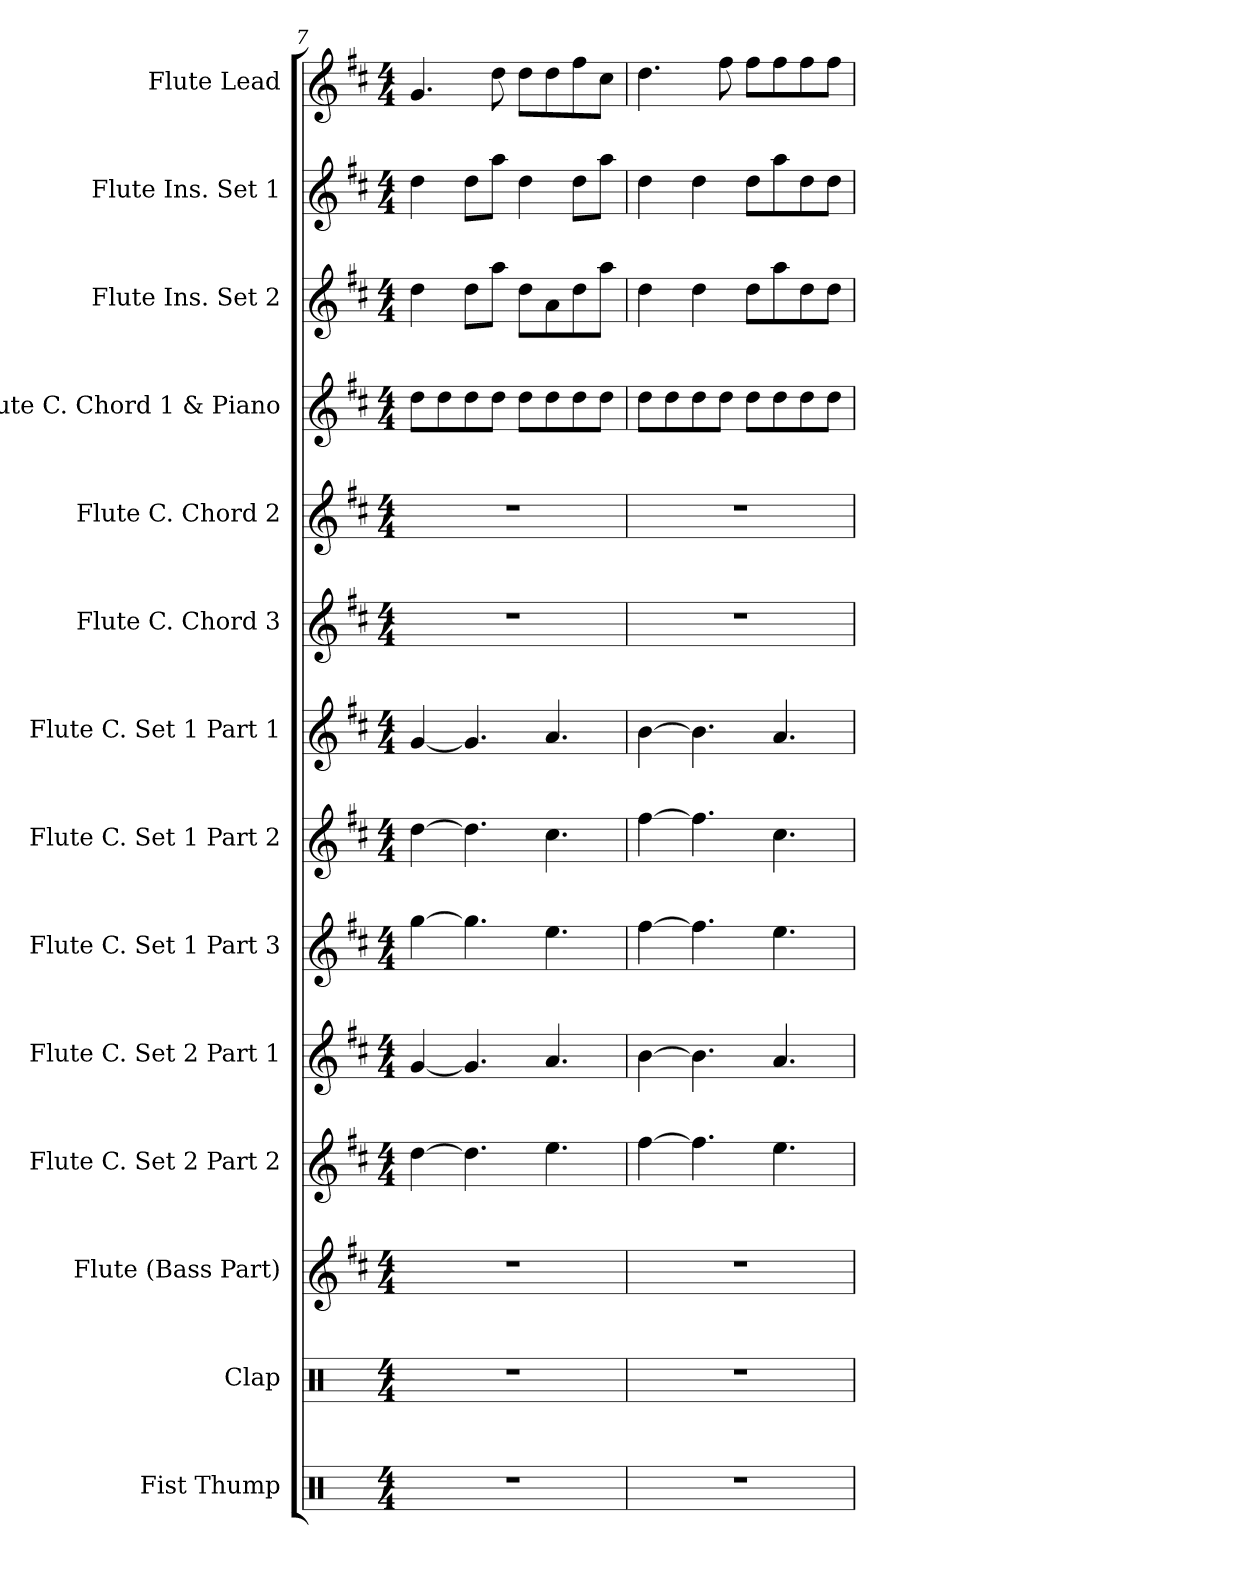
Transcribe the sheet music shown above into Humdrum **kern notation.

**kern	**kern	**kern	**kern	**kern	**kern	**kern	**kern	**kern	**kern	**kern	**kern	**kern	**kern
*part14	*part13	*part12	*part11	*part10	*part9	*part8	*part7	*part6	*part5	*part4	*part3	*part2	*part1
*staff14	*staff13	*staff12	*staff11	*staff10	*staff9	*staff8	*staff7	*staff6	*staff5	*staff4	*staff3	*staff2	*staff1
*I"Fist Thump	*I"Clap	*I"Flute (Bass Part)	*I"Flute C. Set 2 Part 2	*I"Flute C. Set 2 Part 1	*I"Flute C. Set 1 Part 3	*I"Flute C. Set 1 Part 2	*I"Flute C. Set 1 Part 1	*I"Flute C. Chord 3	*I"Flute C. Chord 2	*I"Flute C. Chord 1 &amp; Piano	*I"Flute Ins. Set 2	*I"Flute Ins. Set 1	*I"Flute Lead
*I'F.T.	*I'C.	*I'Fl. (BP)	*I'Fl. CS2 P2	*I'Fl. CS2 P1	*I'Fl. CS1 P3	*I'Fl. CS1 P2	*I'Fl. CS1 P1	*I'Fl. CC3	*I'Fl. CC2	*I'Fl. CC1 &amp; P	*I'Fl. IS2	*I'Fl. IS1	*I'Fl. Le.
*clefX	*clefX	*clefG2	*clefG2	*clefG2	*clefG2	*clefG2	*clefG2	*clefG2	*clefG2	*clefG2	*clefG2	*clefG2	*clefG2
*k[]	*k[]	*k[f#c#]	*k[f#c#]	*k[f#c#]	*k[f#c#]	*k[f#c#]	*k[f#c#]	*k[f#c#]	*k[f#c#]	*k[f#c#]	*k[f#c#]	*k[f#c#]	*k[f#c#]
*M4/4	*M4/4	*M4/4	*M4/4	*M4/4	*M4/4	*M4/4	*M4/4	*M4/4	*M4/4	*M4/4	*M4/4	*M4/4	*M4/4
=7	=7	=7	=7	=7	=7	=7	=7	=7	=7	=7	=7	=7	=7
1r	1r	1r	[4dd\	[4g/	[4gg\	[4dd\	[4g/	1r	1r	8dd\L	4dd\	4dd\	4.g/
.	.	.	.	.	.	.	.	.	.	8dd\	.	.	.
.	.	.	4.dd\]	4.g/]	4.gg\]	4.dd\]	4.g/]	.	.	8dd\	8dd\L	8dd\L	.
.	.	.	.	.	.	.	.	.	.	8dd\J	8aa\J	8aa\J	8dd\
.	.	.	.	.	.	.	.	.	.	8dd\L	8dd\L	4dd\	8dd\L
.	.	.	4.ee\	4.a/	4.ee\	4.cc#\	4.a/	.	.	8dd\	8a\	.	8dd\
.	.	.	.	.	.	.	.	.	.	8dd\	8dd\	8dd\L	8ff#\
.	.	.	.	.	.	.	.	.	.	8dd\J	8aa\J	8aa\J	8cc#\J
=8	=8	=8	=8	=8	=8	=8	=8	=8	=8	=8	=8	=8	=8
1r	1r	1r	[4ff#\	[4b\	[4ff#\	[4ff#\	[4b\	1r	1r	8dd\L	4dd\	4dd\	4.dd\
.	.	.	.	.	.	.	.	.	.	8dd\	.	.	.
.	.	.	4.ff#\]	4.b\]	4.ff#\]	4.ff#\]	4.b\]	.	.	8dd\	4dd\	4dd\	.
.	.	.	.	.	.	.	.	.	.	8dd\J	.	.	8ff#\
.	.	.	.	.	.	.	.	.	.	8dd\L	8dd\L	8dd\L	8ff#\L
.	.	.	4.ee\	4.a/	4.ee\	4.cc#\	4.a/	.	.	8dd\	8aa\	8aa\	8ff#\
.	.	.	.	.	.	.	.	.	.	8dd\	8dd\	8dd\	8ff#\
.	.	.	.	.	.	.	.	.	.	8dd\J	8dd\J	8dd\J	8ff#\J
=	=	=	=	=	=	=	=	=	=	=	=	=	=
*-	*-	*-	*-	*-	*-	*-	*-	*-	*-	*-	*-	*-	*-
